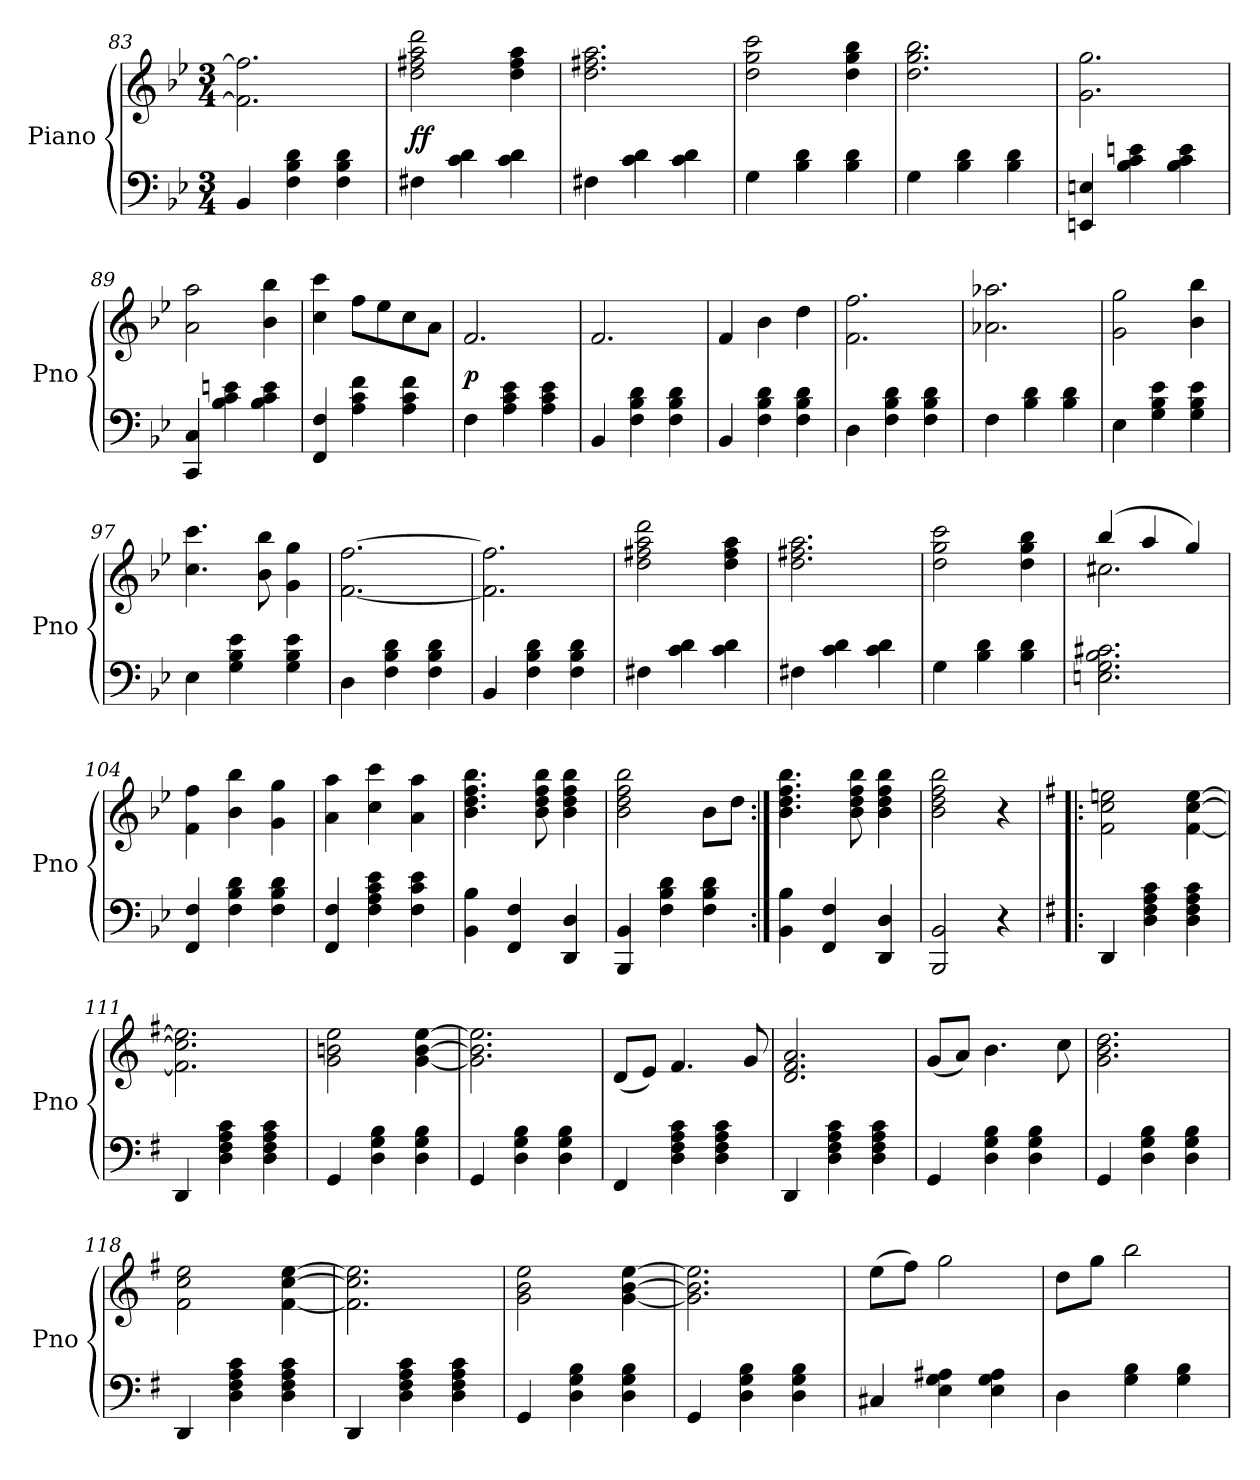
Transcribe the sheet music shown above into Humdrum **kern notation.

**kern	**kern	**dynam
*part1	*part1	*part1
*staff2	*staff1	*staff1/2
*I"Piano	*	*
*I'Pno	*	*
*clefF4	*clefG2	*
*k[b-e-]	*k[b-e-]	*
*M3/4	*M3/4	*
=83	=83	=83
4BB-/	2.f]\ 2.ff]\	.
4F\ 4B-\ 4d\	.	.
4F\ 4B-\ 4d\	.	.
=84	=84	=84
4F#X\	2dd\ 2ff#X\ 2aa\ 2ddd\	ff
4c\ 4d\	.	.
4c\ 4d\	4dd\ 4ff#\ 4aa\	.
=85	=85	=85
4F#X\	2.dd\ 2.ff#X\ 2.aa\	.
4c\ 4d\	.	.
4c\ 4d\	.	.
=86	=86	=86
4G\	2dd\ 2gg\ 2ccc\	.
4B-\ 4d\	.	.
4B-\ 4d\	4dd\ 4gg\ 4bb-\	.
=87	=87	=87
4G\	2.dd\ 2.gg\ 2.bb-\	.
4B-\ 4d\	.	.
4B-\ 4d\	.	.
=88	=88	=88
4EEn/ 4En/	2.g\ 2.gg\	.
4B-\ 4c\ 4en\	.	.
4B-\ 4c\ 4e\	.	.
=89	=89	=89
4CC/ 4C/	2a\ 2aa\	.
4B-\ 4c\ 4en\	.	.
4B-\ 4c\ 4e\	4b-\ 4bb-\	.
=90	=90	=90
4FF/ 4F/	4cc\ 4ccc\	.
4A\ 4c\ 4f\	8ff\L	.
.	8ee-\	.
4A\ 4c\ 4f\	8cc\	.
.	8a\J	.
=91	=91	=91
4F\	2.f/	p
4A\ 4c\ 4e-\	.	.
4A\ 4c\ 4e-\	.	.
=92	=92	=92
4BB-/	2.f/	.
4F\ 4B-\ 4d\	.	.
4F\ 4B-\ 4d\	.	.
=93	=93	=93
4BB-/	4f/	.
4F\ 4B-\ 4d\	4b-\	.
4F\ 4B-\ 4d\	4dd\	.
=94	=94	=94
4D\	2.f\ 2.ff\	.
4F\ 4B-\ 4d\	.	.
4F\ 4B-\ 4d\	.	.
=95	=95	=95
4F\	2.a-X\ 2.aa-X\	.
4B-\ 4d\	.	.
4B-\ 4d\	.	.
=96	=96	=96
4E-\	2g\ 2gg\	.
4G\ 4B-\ 4e-\	.	.
4G\ 4B-\ 4e-\	4b-\ 4bb-\	.
=97	=97	=97
4E-\	4.cc\ 4.ccc\	.
4G\ 4B-\ 4e-\	.	.
.	8b-\ 8bb-\	.
4G\ 4B-\ 4e-\	4g\ 4gg\	.
=98	=98	=98
4D\	[2.f\ [2.ff\	.
4F\ 4B-\ 4d\	.	.
4F\ 4B-\ 4d\	.	.
=99	=99	=99
4BB-/	2.f]\ 2.ff]\	.
4F\ 4B-\ 4d\	.	.
4F\ 4B-\ 4d\	.	.
=100	=100	=100
4F#X\	2dd\ 2ff#X\ 2aa\ 2ddd\	.
4c\ 4d\	.	.
4c\ 4d\	4dd\ 4ff#\ 4aa\	.
=101	=101	=101
4F#X\	2.dd\ 2.ff#X\ 2.aa\	.
4c\ 4d\	.	.
4c\ 4d\	.	.
=102	=102	=102
4G\	2dd\ 2gg\ 2ccc\	.
4B-\ 4d\	.	.
4B-\ 4d\	4dd\ 4gg\ 4bb-\	.
=103	=103	=103
*	*^	*
2.En\ 2.G\ 2.B-\ 2.c#X\	(4bb-/	2.cc#X\	.
.	4aa/	.	.
.	4gg/)	.	.
*	*v	*v	*
=104	=104	=104
4FF/ 4F/	4f\ 4ff\	.
4F\ 4B-\ 4d\	4b-\ 4bb-\	.
4F\ 4B-\ 4d\	4g\ 4gg\	.
=105	=105	=105
4FF/ 4F/	4a\ 4aa\	.
4F\ 4A\ 4c\ 4e-\	4cc\ 4ccc\	.
4F\ 4c\ 4e-\	4a\ 4aa\	.
=106	=106	=106
4BB-\ 4B-\	4.b-\ 4.dd\ 4.ff\ 4.bb-\	.
4FF/ 4F/	.	.
.	8b-\ 8dd\ 8ff\ 8bb-\	.
4DD/ 4D/	4b-\ 4dd\ 4ff\ 4bb-\	.
=107	=107	=107
4BBB-/ 4BB-/	2b-\ 2dd\ 2ff\ 2bb-\	.
4F\ 4B-\ 4d\	.	.
4F\ 4B-\ 4d\	8b-\L	.
.	8dd\J	.
=108:|!	=108:|!	=108:|!
4BB-\ 4B-\	4.b-\ 4.dd\ 4.ff\ 4.bb-\	.
4FF/ 4F/	.	.
.	8b-\ 8dd\ 8ff\ 8bb-\	.
4DD/ 4D/	4b-\ 4dd\ 4ff\ 4bb-\	.
=109	=109	=109
2BBB-/ 2BB-/	2b-\ 2dd\ 2ff\ 2bb-\	.
4r	4r	.
=110!|:	=110!|:	=110!|:
*k[f#]	*k[f#]	*
4DD/	2f#\ 2cc\ 2een\	.
4D\ 4F#\ 4A\ 4c\	.	.
4D\ 4F#\ 4A\ 4c\	[4f#\ [4cc\ [4ee\	.
=111	=111	=111
4DD/	2.f#]\ 2.cc]\ 2.ee]\	.
4D\ 4F#\ 4A\ 4c\	.	.
4D\ 4F#\ 4A\ 4c\	.	.
=112	=112	=112
4GG/	2g\ 2bn\ 2ee\	.
4D\ 4G\ 4B\	.	.
4D\ 4G\ 4B\	[4g\ [4b\ [4ee\	.
=113	=113	=113
4GG/	2.g]\ 2.b]\ 2.ee]\	.
4D\ 4G\ 4B\	.	.
4D\ 4G\ 4B\	.	.
=114	=114	=114
4FF#/	(8d/L	.
.	8e/J)	.
4D\ 4F#\ 4A\ 4c\	4.f#/	.
4D\ 4F#\ 4A\ 4c\	.	.
.	8g/	.
=115	=115	=115
4DD/	2.d/ 2.f#/ 2.a/	.
4D\ 4F#\ 4A\ 4c\	.	.
4D\ 4F#\ 4A\ 4c\	.	.
=116	=116	=116
4GG/	(8g/L	.
.	8a/J)	.
4D\ 4G\ 4B\	4.b\	.
4D\ 4G\ 4B\	.	.
.	8cc\	.
=117	=117	=117
4GG/	2.g\ 2.b\ 2.dd\	.
4D\ 4G\ 4B\	.	.
4D\ 4G\ 4B\	.	.
=118	=118	=118
4DD/	2f#\ 2cc\ 2ee\	.
4D\ 4F#\ 4A\ 4c\	.	.
4D\ 4F#\ 4A\ 4c\	[4f#\ [4cc\ [4ee\	.
=119	=119	=119
4DD/	2.f#]\ 2.cc]\ 2.ee]\	.
4D\ 4F#\ 4A\ 4c\	.	.
4D\ 4F#\ 4A\ 4c\	.	.
=120	=120	=120
4GG/	2g\ 2b\ 2ee\	.
4D\ 4G\ 4B\	.	.
4D\ 4G\ 4B\	[4g\ [4b\ [4ee\	.
=121	=121	=121
4GG/	2.g]\ 2.b]\ 2.ee]\	.
4D\ 4G\ 4B\	.	.
4D\ 4G\ 4B\	.	.
=122	=122	=122
4C#X/	(8ee\L	.
.	8ff#\J)	.
4E\ 4G\ 4A#X\	2gg\	.
4E\ 4G\ 4A#\	.	.
=123	=123	=123
4D\	8dd\L	.
.	8gg\J	.
4G\ 4B\	2bb\	.
4G\ 4B\	.	.
=	=	=
*-	*-	*-
